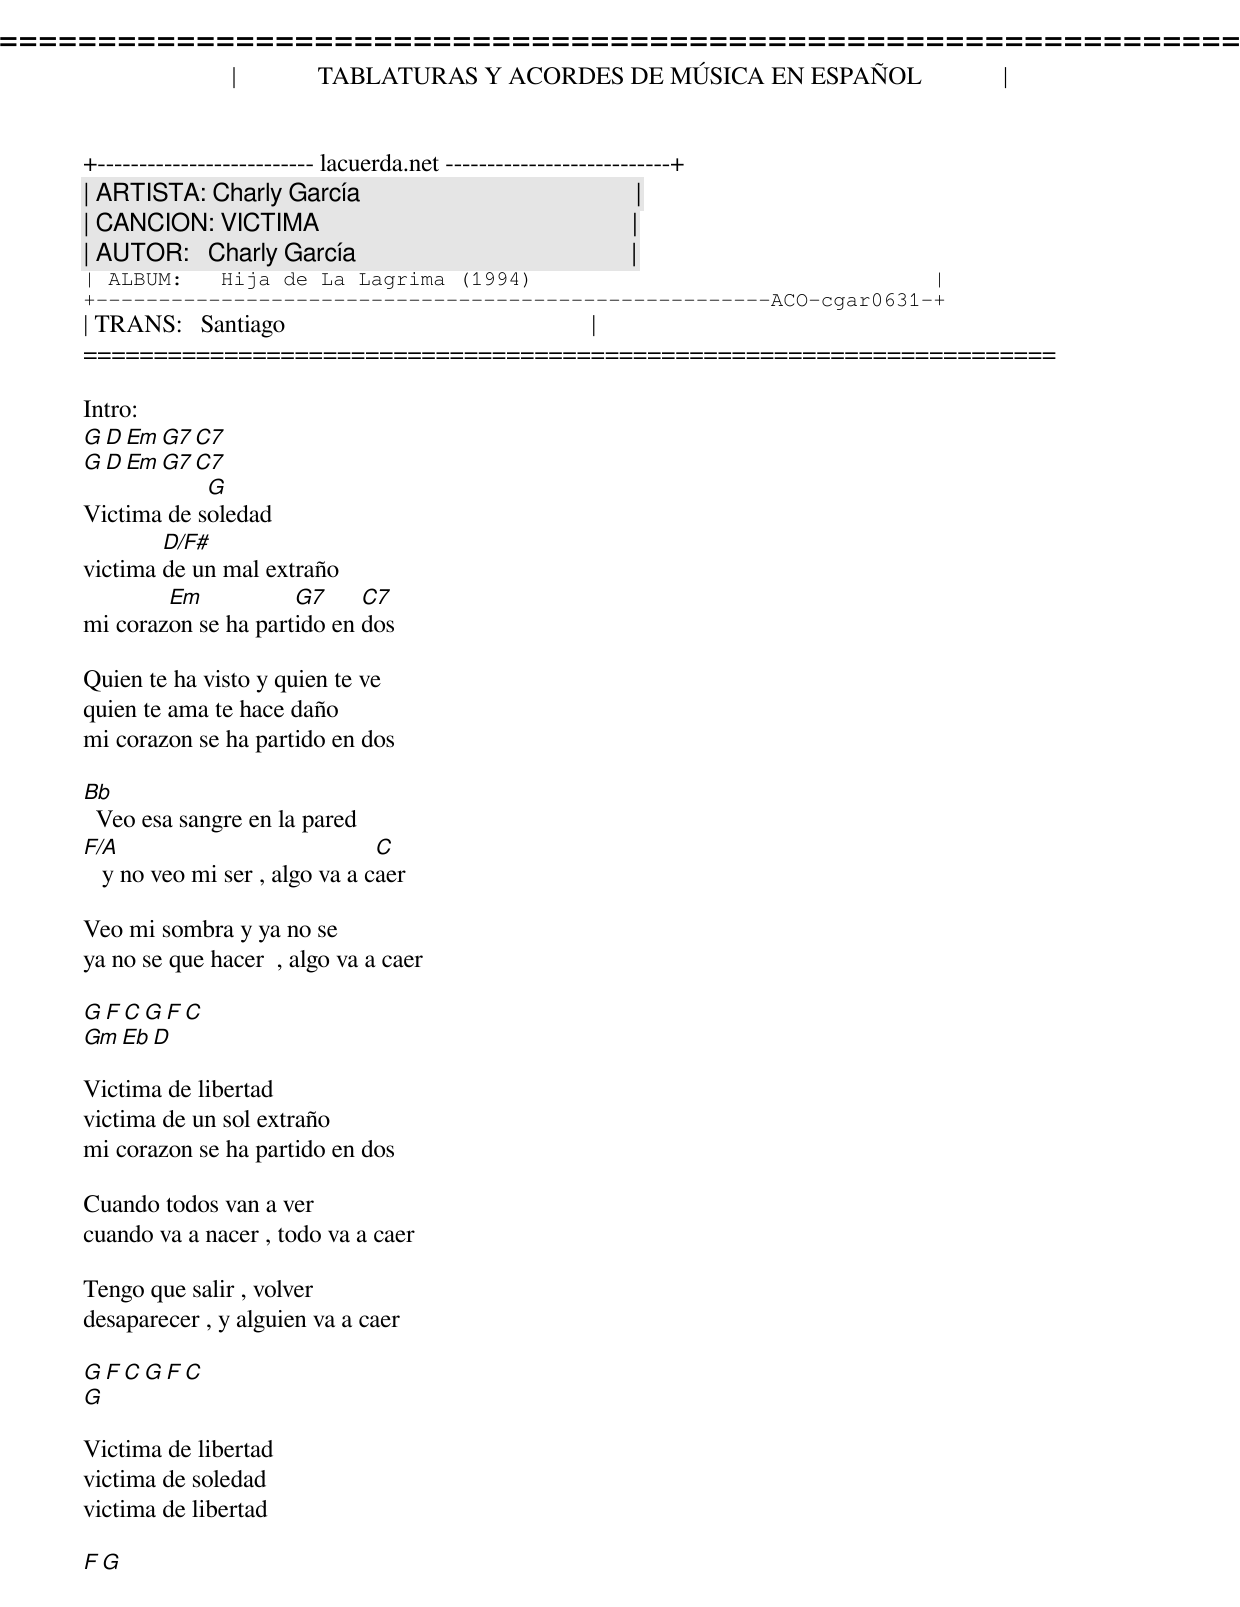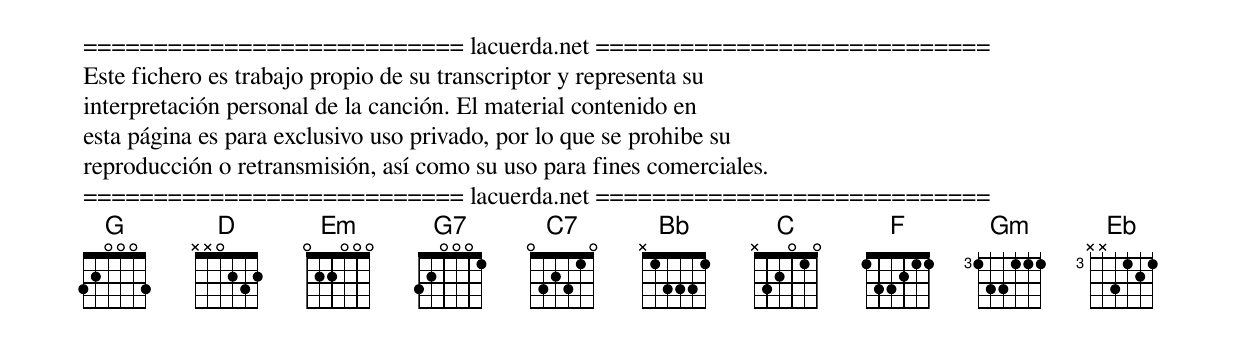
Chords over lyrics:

=====================================================================
|             TABLATURAS Y ACORDES DE MÚSICA EN ESPAÑOL             |
+-------------------------- lacuerda.net ---------------------------+
| ARTISTA: Charly García                                            |
| CANCION: VICTIMA                                                  |
| AUTOR:   Charly García                                            |
| ALBUM:   Hija de La Lagrima (1994)                                |
+------------------------------------------------------ACO-cgar0631-+
| TRANS:   Santiago                                                 |
=====================================================================

Intro:
G  D  Em  G7  C7
G  D  Em  G7  C7
            G
Victima de soledad
        D/F#
victima de un mal extraño
        Em           G7     C7
mi corazon se ha partido en dos

Quien te ha visto y quien te ve
quien te ama te hace daño
mi corazon se ha partido en dos

Bb
  Veo esa sangre en la pared
F/A                             C
   y no veo mi ser , algo va a caer

Veo mi sombra y ya no se
ya no se que hacer  , algo va a caer

G  F  C  G  F  C
Gm  Eb  D

Victima de libertad
victima de un sol extraño
mi corazon se ha partido en dos

Cuando todos van a ver
cuando va a nacer , todo va a caer

Tengo que salir , volver
desaparecer , y alguien va a caer

G  F  C  G  F  C
G

Victima de libertad
victima de soledad
victima de libertad

F  G


=========================== lacuerda.net ============================
Este fichero es trabajo propio de su transcriptor y representa su
interpretación personal de la canción. El material contenido en
esta página es para exclusivo uso privado, por lo que se prohibe su
reproducción o retransmisión, así como su uso para fines comerciales.
=========================== lacuerda.net ============================
